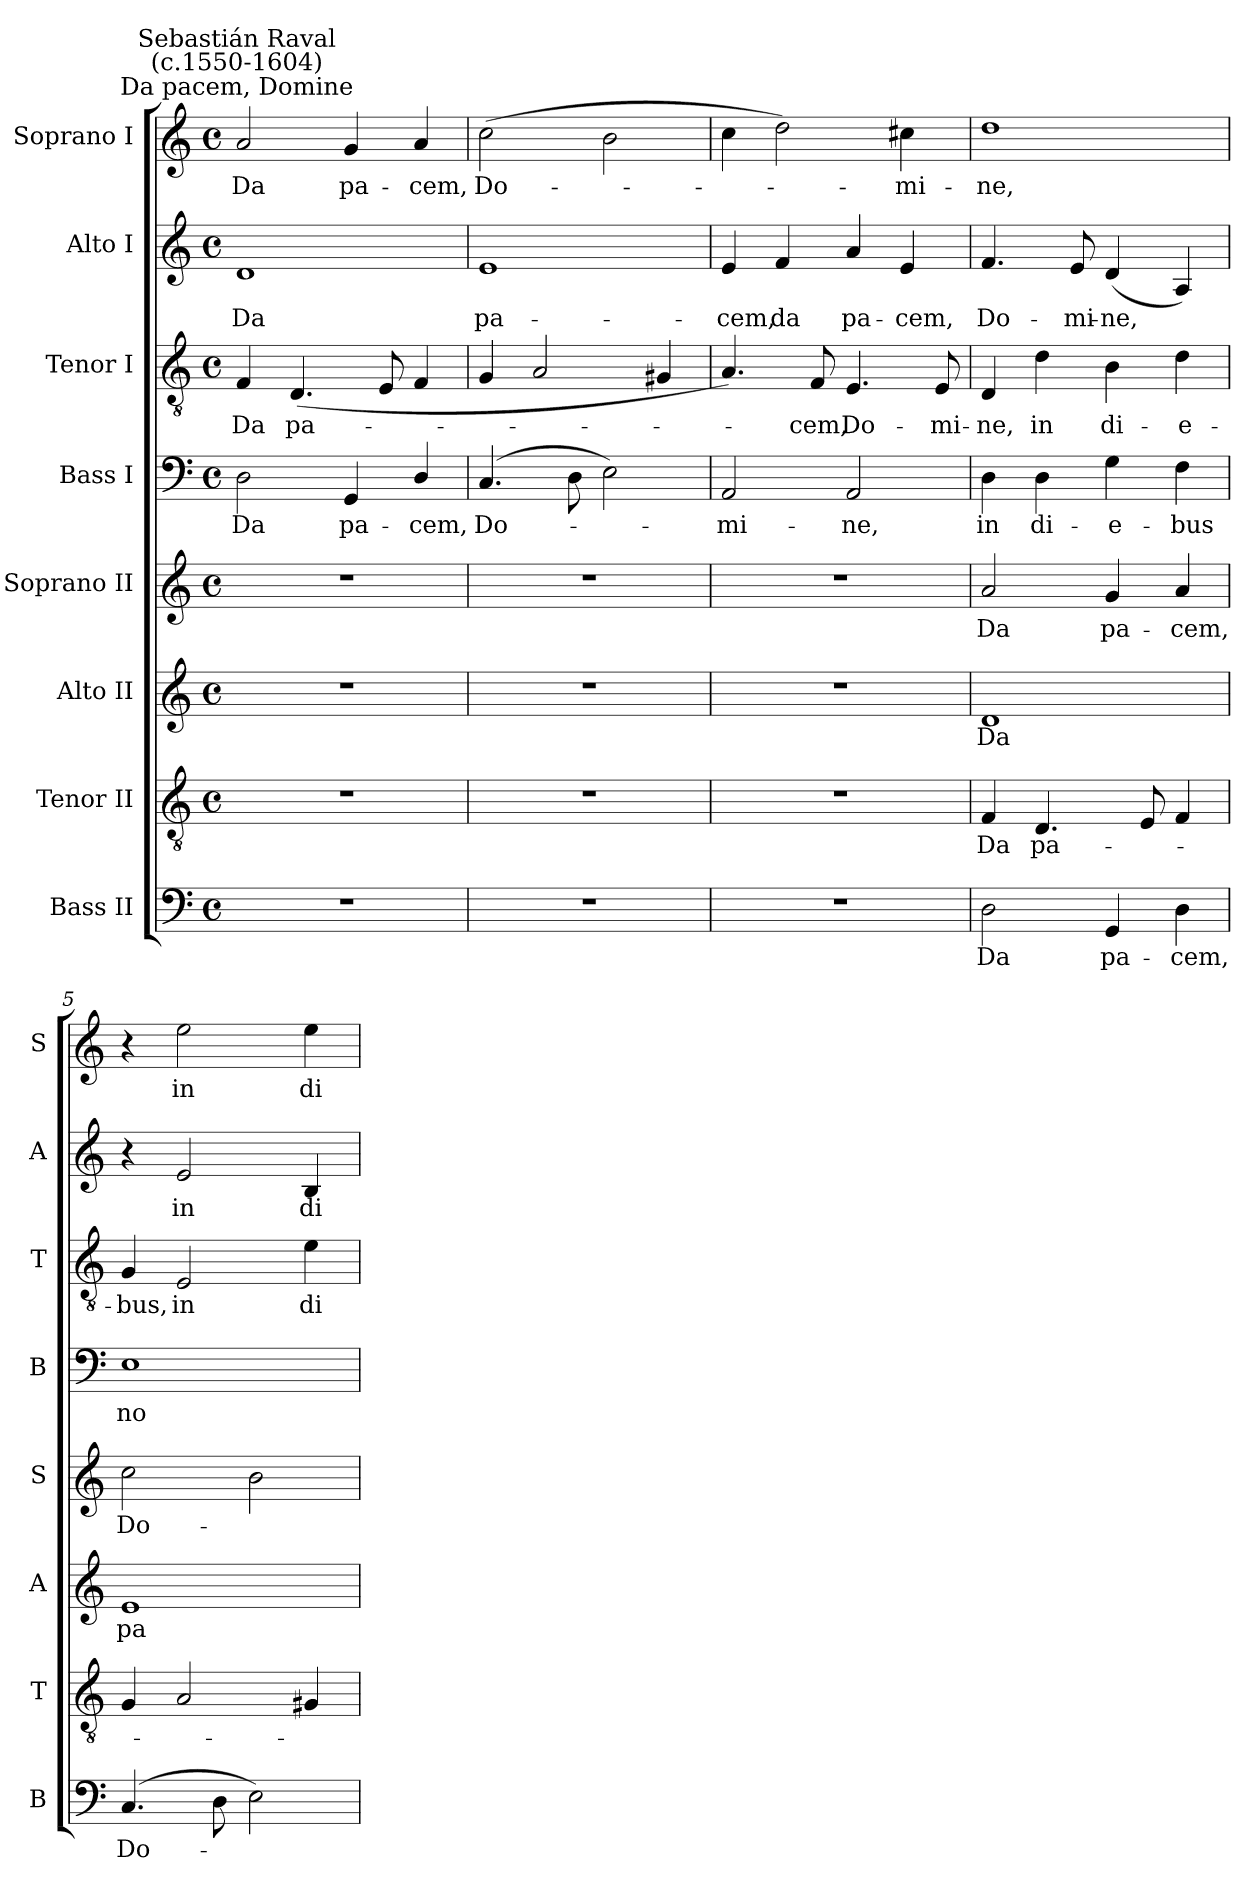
**kern	**text	**kern	**text	**kern	**text	**kern	**text	**kern	**text	**kern	**text	**kern	**text	**kern	**text
*part8	*part8	*part7	*part7	*part6	*part6	*part5	*part5	*part4	*part4	*part3	*part3	*part2	*part2	*part1	*part1
*staff8	*staff8	*staff7	*staff7	*staff6	*staff6	*staff5	*staff5	*staff4	*staff4	*staff3	*staff3	*staff2	*staff2	*staff1	*staff1
*I"Bass II	*	*I"Tenor II	*	*I"Alto II	*	*I"Soprano II	*	*I"Bass I	*	*I"Tenor I	*	*I"Alto I	*	*I"Soprano I	*
*I'B	*	*I'T	*	*I'A	*	*I'S	*	*I'B	*	*I'T	*	*I'A	*	*I'S	*
*clefF4	*	*clefGv2	*	*clefG2	*	*clefG2	*	*clefF4	*	*clefGv2	*	*clefG2	*	*clefG2	*
*k[]	*	*k[]	*	*k[]	*	*k[]	*	*k[]	*	*k[]	*	*k[]	*	*k[]	*
*C:	*	*C:	*	*C:	*	*C:	*	*C:	*	*C:	*	*C:	*	*C:	*
*M4/4	*	*M4/4	*	*M4/4	*	*M4/4	*	*M4/4	*	*M4/4	*	*M4/4	*	*M4/4	*
*met(c)	*	*met(c)	*	*met(c)	*	*met(c)	*	*met(c)	*	*met(c)	*	*met(c)	*	*met(c)	*
=1	=1	=1	=1	=1	=1	=1	=1	=1	=1	=1	=1	=1	=1	=1	=1
!	!	!	!	!	!	!	!	!	!	!	!	!	!	!LO:TX:a:cj:t=Da pacem, Domine	!
!	!	!	!	!	!	!	!	!	!	!	!	!	!	!LO:TX:a:cj:t=Sebastián Raval\n(c.1550-1604)	!
!	!	!	!	!	!	!	!	!	!LO:LY:b	!	!LO:LY:b	!	!LO:LY:b	!	!LO:LY:b
1r	.	1r	.	1r	.	1r	.	2D	Da	4F	Da	1d	Da	2a	Da
!	!	!	!	!	!	!	!	!	!	!	!LO:LY:b	!	!	!	!
.	.	.	.	.	.	.	.	.	.	(<4.D	pa-	.	.	.	.
!	!	!	!	!	!	!	!	!	!LO:LY:b	!	!	!	!	!	!LO:LY:b
.	.	.	.	.	.	.	.	4GG	pa-	.	.	.	.	4g	pa-
.	.	.	.	.	.	.	.	.	.	8E	.	.	.	.	.
!	!	!	!	!	!	!	!	!	!LO:LY:b	!	!	!	!	!	!LO:LY:b
.	.	.	.	.	.	.	.	4D/	-cem,	4F	.	.	.	4a	-cem,
=2	=2	=2	=2	=2	=2	=2	=2	=2	=2	=2	=2	=2	=2	=2	=2
!	!	!	!	!	!	!	!	!	!LO:LY:b	!	!	!	!LO:LY:b	!	!LO:LY:b
1r	.	1r	.	1r	.	1r	.	(>4.C	Do-	4G	.	1e	pa-	(>2cc	Do-
.	.	.	.	.	.	.	.	.	.	2A	.	.	.	.	.
.	.	.	.	.	.	.	.	8D	.	.	.	.	.	.	.
.	.	.	.	.	.	.	.	2E)	.	.	.	.	.	2b	.
.	.	.	.	.	.	.	.	.	.	4G#X	.	.	.	.	.
=3	=3	=3	=3	=3	=3	=3	=3	=3	=3	=3	=3	=3	=3	=3	=3
!	!	!	!	!	!	!	!	!	!LO:LY:b	!	!	!	!LO:LY:b	!	!
1r	.	1r	.	1r	.	1r	.	2AA	mi-	4.A)	.	4e	-cem,	4cc	.
!	!	!	!	!	!	!	!	!	!	!	!	!	!LO:LY:b	!	!
.	.	.	.	.	.	.	.	.	.	.	.	4f	da	2dd)	.
!	!	!	!	!	!	!	!	!	!	!	!LO:LY:b	!	!	!	!
.	.	.	.	.	.	.	.	.	.	8F	cem,	.	.	.	.
!	!	!	!	!	!	!	!	!	!LO:LY:b	!	!LO:LY:b	!	!LO:LY:b	!	!
.	.	.	.	.	.	.	.	2AA	-ne,	4.E	Do-	4a	pa-	.	.
!	!	!	!	!	!	!	!	!	!	!	!	!	!LO:LY:b	!	!LO:LY:b
.	.	.	.	.	.	.	.	.	.	.	.	4e	-cem,	4cc#X	mi-
!	!	!	!	!	!	!	!	!	!	!	!LO:LY:b	!	!	!	!
.	.	.	.	.	.	.	.	.	.	8E	-mi-	.	.	.	.
=4	=4	=4	=4	=4	=4	=4	=4	=4	=4	=4	=4	=4	=4	=4	=4
!	!LO:LY:b	!	!LO:LY:b	!	!LO:LY:b	!	!LO:LY:b	!	!LO:LY:b	!	!LO:LY:b	!	!LO:LY:b	!	!LO:LY:b
2D	Da	4F	Da	1d	Da	2a	Da	4D	in	4D	-ne,	4.f	Do-	1dd	-ne,
!	!	!	!LO:LY:b	!	!	!	!	!	!LO:LY:b	!	!LO:LY:b	!	!	!	!
.	.	4.D	pa-	.	.	.	.	4D	di-	4d	in	.	.	.	.
!	!	!	!	!	!	!	!	!	!	!	!	!	!LO:LY:b	!	!
.	.	.	.	.	.	.	.	.	.	.	.	8e	-mi-	.	.
!	!LO:LY:b	!	!	!	!	!	!LO:LY:b	!	!LO:LY:b	!	!LO:LY:b	!	!LO:LY:b	!	!
4GG	pa-	.	.	.	.	4g	pa-	4G	-e-	4B	di-	(<4d	-ne,	.	.
.	.	8E	.	.	.	.	.	.	.	.	.	.	.	.	.
!	!LO:LY:b	!	!	!	!	!	!LO:LY:b	!	!LO:LY:b	!	!LO:LY:b	!	!	!	!
4D	-cem,	4F	.	.	.	4a	-cem,	4F	-bus	4d	-e-	4A)	.	.	.
=5	=5	=5	=5	=5	=5	=5	=5	=5	=5	=5	=5	=5	=5	=5	=5
!	!LO:LY:b	!	!	!	!LO:LY:b	!	!LO:LY:b	!	!LO:LY:b	!	!LO:LY:b	!	!	!	!
(>4.C	Do-	4G	.	1e	pa-	2cc	Do-	1E	no-	4G	-bus,	4r	.	4r	.
!	!	!	!	!	!	!	!	!	!	!	!LO:LY:b	!	!LO:LY:b	!	!LO:LY:b
.	.	2A	.	.	.	.	.	.	.	2E	in	2e	in	2ee	in
8D	.	.	.	.	.	.	.	.	.	.	.	.	.	.	.
2E)	.	.	.	.	.	2b	.	.	.	.	.	.	.	.	.
!	!	!	!	!	!	!	!	!	!	!	!LO:LY:b	!	!LO:LY:b	!	!LO:LY:b
.	.	4G#X	.	.	.	.	.	.	.	4e	di-	4B	di-	4ee	di-
=	=	=	=	=	=	=	=	=	=	=	=	=	=	=	=
*-	*-	*-	*-	*-	*-	*-	*-	*-	*-	*-	*-	*-	*-	*-	*-
